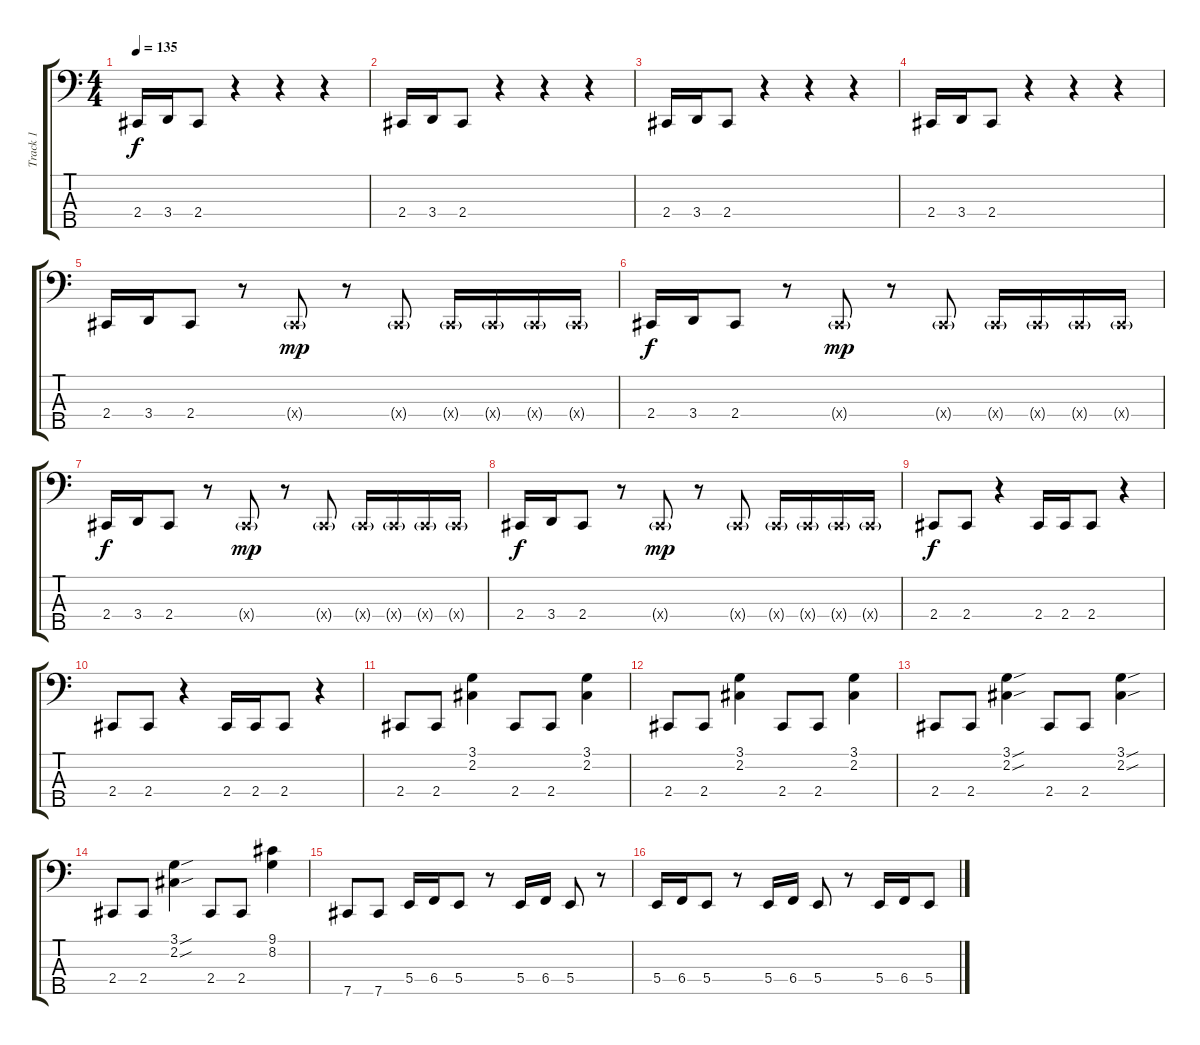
\track ("Track 1" "Track 1") {instrument slapbass1}
\staff {score tabs}
\tuning (E2 B1 Gb1 B0 Gb0) {hide}
\ts (4 4)
\tempo 135
\clef f4
\ks c
2.4.16{dy f} 3.4.16 2.4.8 r.4 r.4 r.4 |
2.4.16 3.4.16 2.4.8 r.4 r.4 r.4 |
2.4.16 3.4.16 2.4.8 r.4 r.4 r.4 |
2.4.16 3.4.16 2.4.8 r.4 r.4 r.4 |
2.4.16 3.4.16 2.4.8 r.8 2.4{g x}.8{dy mp} r.8 2.4{g x}.8 2.4{g x}.16 2.4{g x}.16 2.4{g x}.16 2.4{g x}.16 |
2.4.16{dy f} 3.4.16 2.4.8 r.8 2.4{g x}.8{dy mp} r.8 2.4{g x}.8 2.4{g x}.16 2.4{g x}.16 2.4{g x}.16 2.4{g x}.16 |
2.4.16{dy f} 3.4.16 2.4.8 r.8 2.4{g x}.8{dy mp} r.8 2.4{g x}.8 2.4{g x}.16 2.4{g x}.16 2.4{g x}.16 2.4{g x}.16 |
2.4.16{dy f} 3.4.16 2.4.8 r.8 2.4{g x}.8{dy mp} r.8 2.4{g x}.8 2.4{g x}.16 2.4{g x}.16 2.4{g x}.16 2.4{g x}.16 |
2.4.8{dy f} 2.4.8 r.4 2.4.16 2.4.16 2.4.8 r.4 |
2.4.8 2.4.8 r.4 2.4.16 2.4.16 2.4.8 r.4 |
2.4.8 2.4.8 (3.1 2.2).4 2.4.8 2.4.8 (3.1 2.2).4 |
2.4.8 2.4.8 (3.1 2.2).4 2.4.8 2.4.8 (3.1 2.2).4 |
2.4.8 2.4.8 (3.1{sou} 2.2{sou}).4 2.4.8 2.4.8 (3.1{sou} 2.2{sou}).4 |
2.4.8 2.4.8 (3.1{sou} 2.2{sou}).4 2.4.8 2.4.8 (9.1 8.2).4 |
7.5.8 7.5.8 5.4.16 6.4.16 5.4.8 r.8 5.4.16 6.4.16 5.4.8 r.8 |
5.4.16 6.4.16 5.4.8 r.8 5.4.16 6.4.16 5.4.8 r.8 5.4.16 6.4.16 5.4.8
